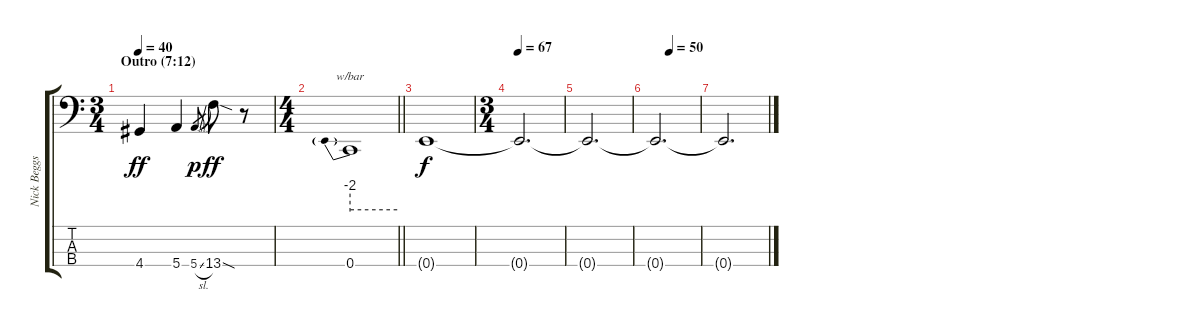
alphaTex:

\track ("Nick Beggs" "Nick Beggs") {instrument fretlessbass}
\staff {score tabs}
\tuning (G2 D2 A1 E1) {hide}
\ts (3 4)
\section ("" "Outro (7:12)")
\tempo 40
\clef f4
\ks c
4.4.4{dy ff} 5.4.4 5.4{sl}.8{gr dy p} 13.4{sod}.8{dy ff} r.8 |
\ts (4 4)
\barLineRight lightlight
0.4.1{tbe (predive default 0 -8 60 -8)} |
0.4{t}.1{dy f volume 0} |
\ts (3 4)
\tempo 67
0.4{t}.2{d} |
0.4{t}.2{d} |
\tempo (50 0.3333333333333333)
0.4{t}.2{d} |
0.4{t}.2{d}
